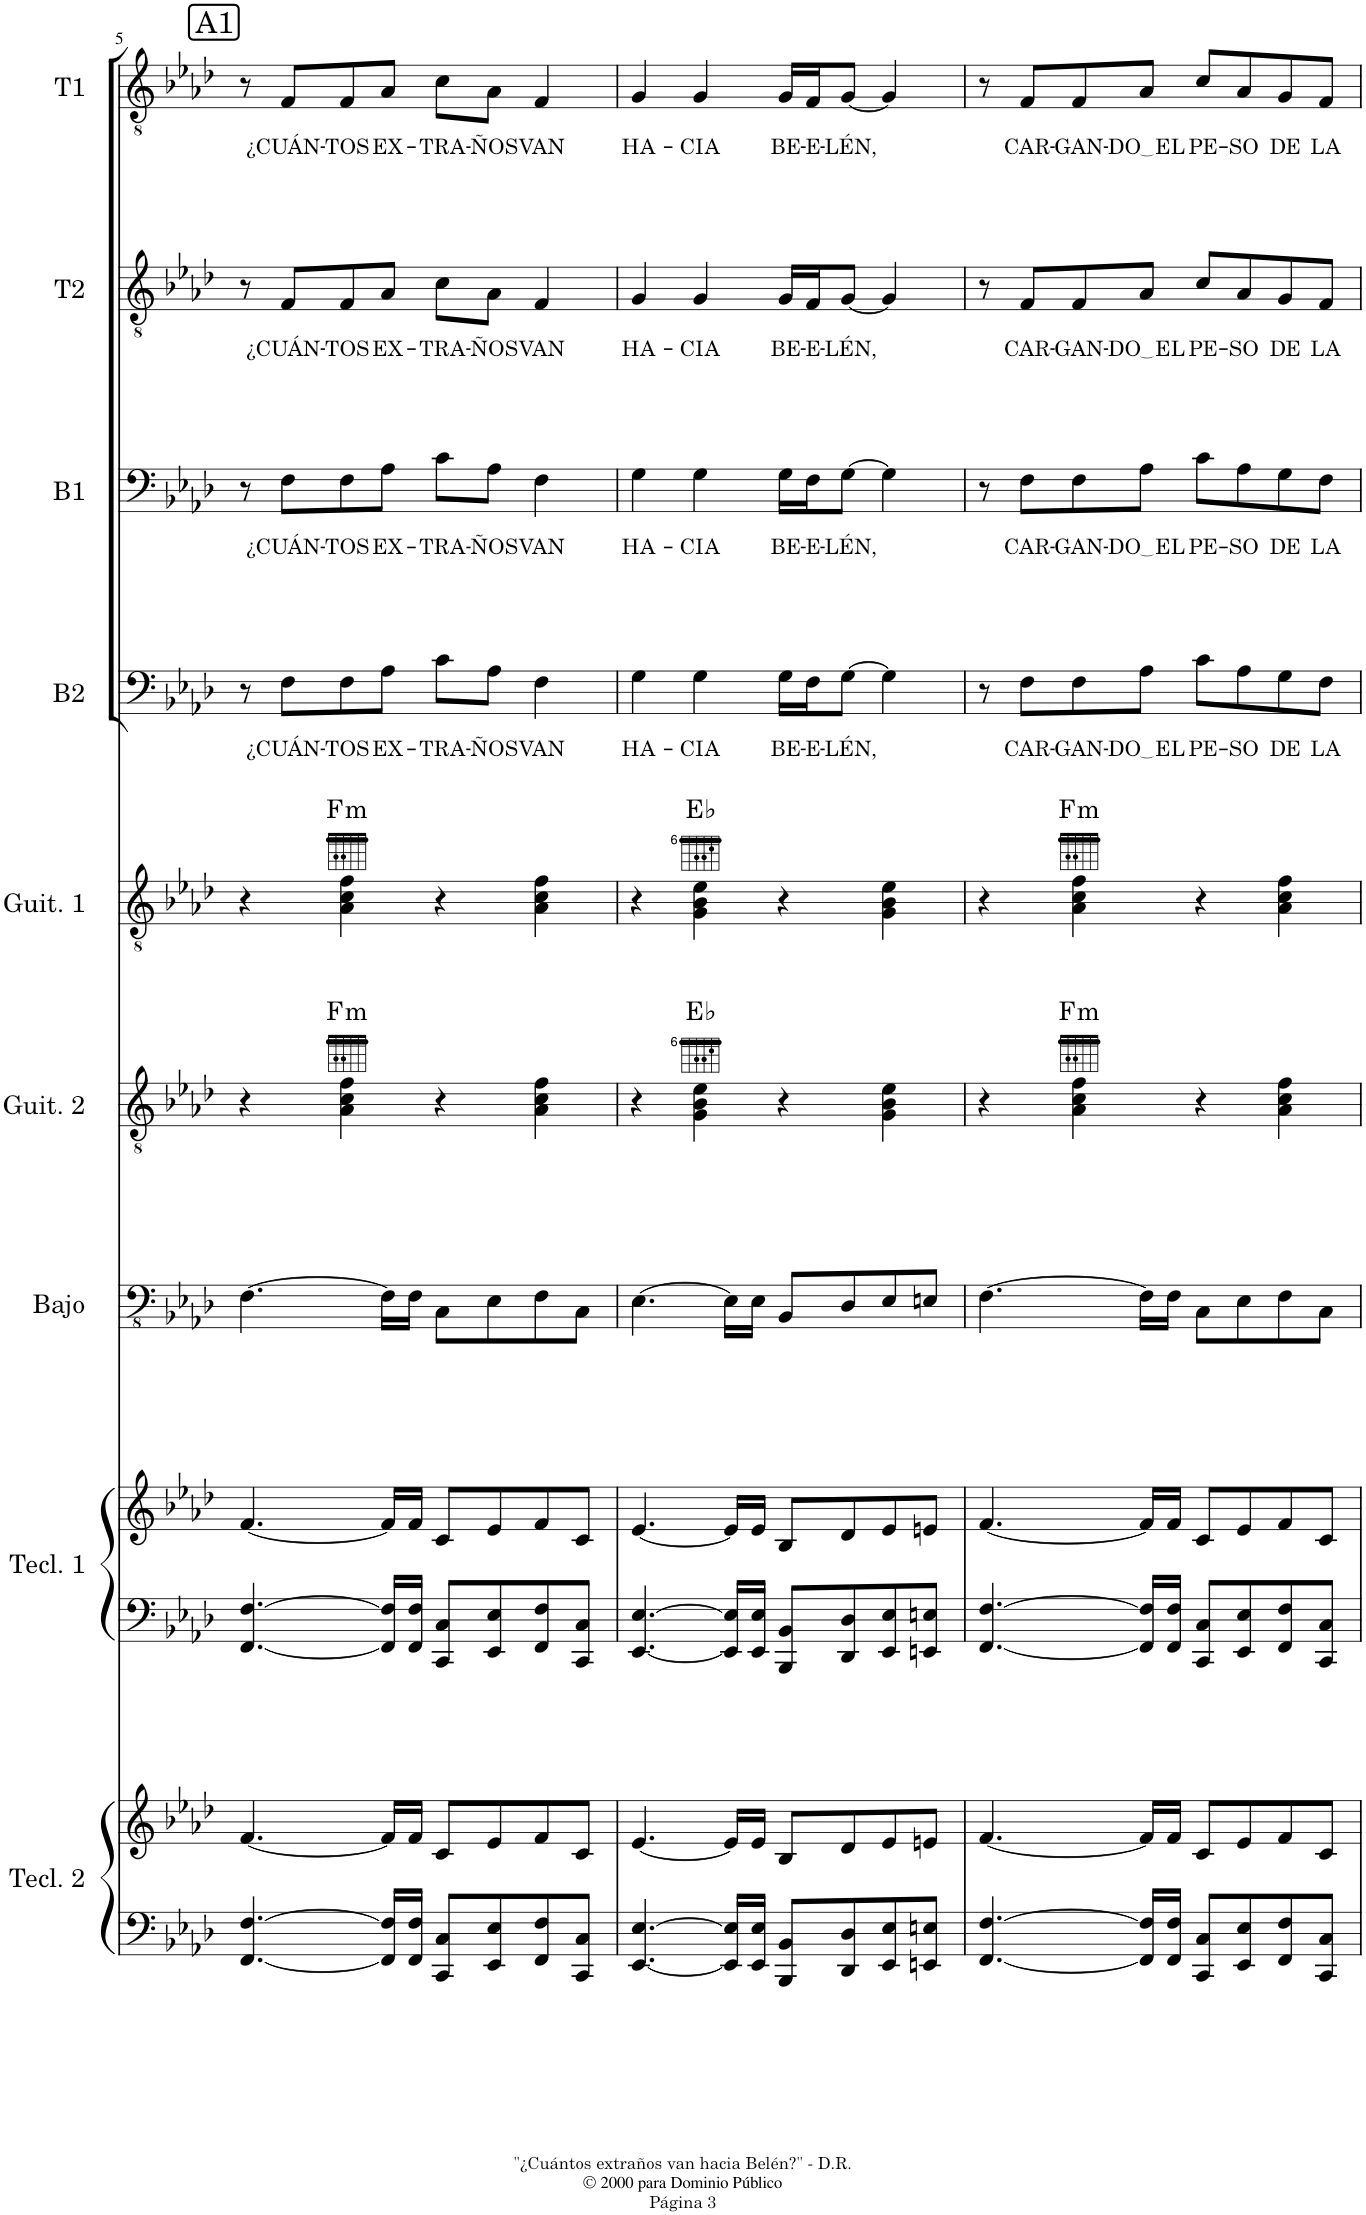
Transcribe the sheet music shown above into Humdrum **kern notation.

**kern	**kern	**kern	**kern	**kern	**kern	**harte	**kern	**harte	**kern	**text	**kern	**text	**kern	**text	**kern	**text
*part9	*part9	*part8	*part8	*part7	*part6	*part6	*part5	*part5	*part4	*part4	*part3	*part3	*part2	*part2	*part1	*part1
*staff11	*staff10	*staff9	*staff8	*staff7	*staff6	*	*staff5	*	*staff4	*staff4	*staff3	*staff3	*staff2	*staff2	*staff1	*staff1
*I"Teclado 2	*	*I"Teclado 1	*	*I"Bajo acústico	*I"Guitarra 2	*	*I"Guitarra 1	*	*I"Bajo	*	*I"Barítono	*	*I"2do Tenor	*	*I"1er Tenor	*
*I'Tecl. 2	*	*I'Tecl. 1	*	*I'Bajo	*I'Guit. 2	*	*I'Guit. 1	*	*I'B2	*	*I'B1	*	*I'T2	*	*I'T1	*
!!LO:PB:g=z
*clefF4	*clefG2	*clefF4	*clefG2	*clefFv4	*clefGv2	*	*clefGv2	*	*clefF4	*	*clefF4	*	*clefGv2	*	*clefGv2	*
*	*	*	*	*	*	*	*	*	*	*	*	*	*Trd4c7	*	*Trd4c7	*
*k[b-e-a-d-]	*k[b-e-a-d-]	*k[b-e-a-d-]	*k[b-e-a-d-]	*k[b-e-a-d-]	*k[b-e-a-d-]	*	*k[b-e-a-d-]	*	*k[b-e-a-d-]	*	*k[b-e-a-d-]	*	*k[b-e-a-d-]	*	*k[b-e-a-d-]	*
*M4/4	*M4/4	*M4/4	*M4/4	*M4/4	*M4/4	*	*M4/4	*	*M4/4	*	*M4/4	*	*M4/4	*	*M4/4	*
!!LO:REH:place=s1:a:cj:fs=14:t=A1
=5	=5	=5	=5	=5	=5	=5	=5	=5	=5	=5	=5	=5	=5	=5	=5	=5
[4.FF/ [4.F/	[4.f/	[4.FF/ [4.F/	[4.f/	[4.FF\	4r	.	4r	.	8r	.	8r	.	8r	.	8r	.
!	!	!	!	!	!	!	!	!	!	!LO:LY:b	!	!LO:LY:b	!	!LO:LY:b	!	!LO:LY:b
.	.	.	.	.	.	.	.	.	8F\L	¿CUÁN-	8F\L	¿CUÁN-	8F/L	¿CUÁN-	8F/L	¿CUÁN-
!	!	!	!	!	!	!LO:H:kt=m	!	!LO:H:kt=m	!	!LO:LY:b	!	!LO:LY:b	!	!LO:LY:b	!	!LO:LY:b
.	.	.	.	.	4A-\ 4c\ 4f\	F:min	4A-\ 4c\ 4f\	F:min	8F\	-TOS	8F\	-TOS	8F/	-TOS	8F/	-TOS
!	!	!	!	!	!	!	!	!	!	!LO:LY:b	!	!LO:LY:b	!	!LO:LY:b	!	!LO:LY:b
16FF/] 16F/]LL	16f/LL]	16FF/] 16F/]LL	16f/LL]	16FF\LL]	.	.	.	.	8A-\J	EX-	8A-\J	EX-	8A-/J	EX-	8A-/J	EX-
16FF/ 16F/JJ	16f/JJ	16FF/ 16F/JJ	16f/JJ	16FF\JJ	.	.	.	.	.	.	.	.	.	.	.	.
!	!	!	!	!	!	!	!	!	!	!LO:LY:b	!	!LO:LY:b	!	!LO:LY:b	!	!LO:LY:b
8CC/ 8C/L	8c/L	8CC/ 8C/L	8c/L	8CC\L	4r	.	4r	.	8c\L	-TRA-	8c\L	-TRA-	8c\L	-TRA-	8c\L	-TRA-
!	!	!	!	!	!	!	!	!	!	!LO:LY:b	!	!LO:LY:b	!	!LO:LY:b	!	!LO:LY:b
8EE-/ 8E-/	8e-/	8EE-/ 8E-/	8e-/	8EE-\	.	.	.	.	8A-\J	-ÑOS	8A-\J	-ÑOS	8A-\J	-ÑOS	8A-\J	-ÑOS
!	!	!	!	!	!	!	!	!	!	!LO:LY:b	!	!LO:LY:b	!	!LO:LY:b	!	!LO:LY:b
8FF/ 8F/	8f/	8FF/ 8F/	8f/	8FF\	4A-\ 4c\ 4f\	.	4A-\ 4c\ 4f\	.	4F\	VAN	4F\	VAN	4F/	VAN	4F/	VAN
8CC/ 8C/J	8c/J	8CC/ 8C/J	8c/J	8CC\J	.	.	.	.	.	.	.	.	.	.	.	.
=6	=6	=6	=6	=6	=6	=6	=6	=6	=6	=6	=6	=6	=6	=6	=6	=6
!	!	!	!	!	!	!	!	!	!	!LO:LY:b	!	!LO:LY:b	!	!LO:LY:b	!	!LO:LY:b
[4.EE-/ [4.E-/	[4.e-/	[4.EE-/ [4.E-/	[4.e-/	[4.EE-\	4r	.	4r	.	4G\	HA-	4G\	HA-	4G/	HA-	4G/	HA-
!	!	!	!	!	!	!	!	!	!	!LO:LY:b	!	!LO:LY:b	!	!LO:LY:b	!	!LO:LY:b
.	.	.	.	.	4G\ 4B-\ 4e-\	Eb:maj	4G\ 4B-\ 4e-\	Eb:maj	4G\	-CIA	4G\	-CIA	4G/	-CIA	4G/	-CIA
16EE-/] 16E-/]LL	16e-/LL]	16EE-/] 16E-/]LL	16e-/LL]	16EE-\LL]	.	.	.	.	.	.	.	.	.	.	.	.
16EE-/ 16E-/JJ	16e-/JJ	16EE-/ 16E-/JJ	16e-/JJ	16EE-\JJ	.	.	.	.	.	.	.	.	.	.	.	.
!	!	!	!	!	!	!	!	!	!	!LO:LY:b	!	!LO:LY:b	!	!LO:LY:b	!	!LO:LY:b
8BBB-/ 8BB-/L	8B-/L	8BBB-/ 8BB-/L	8B-/L	8BBB-/L	4r	.	4r	.	16G\LL	BE-	16G\LL	BE-	16G/LL	BE-	16G/LL	BE-
!	!	!	!	!	!	!	!	!	!	!LO:LY:b	!	!LO:LY:b	!	!LO:LY:b	!	!LO:LY:b
.	.	.	.	.	.	.	.	.	16F\J	-E-	16F\J	-E-	16F/J	-E-	16F/J	-E-
!	!	!	!	!	!	!	!	!	!	!LO:LY:b	!	!LO:LY:b	!	!LO:LY:b	!	!LO:LY:b
8DD-/ 8D-/	8d-/	8DD-/ 8D-/	8d-/	8DD-/	.	.	.	.	[8G\J	-LÉN,	[8G\J	-LÉN,	[8G/J	-LÉN,	[8G/J	-LÉN,
8EE-/ 8E-/	8e-/	8EE-/ 8E-/	8e-/	8EE-/	4G\ 4B-\ 4e-\	.	4G\ 4B-\ 4e-\	.	4G\]	.	4G\]	.	4G/]	.	4G/]	.
8EEn/ 8En/J	8en/J	8EEn/ 8En/J	8en/J	8EEn/J	.	.	.	.	.	.	.	.	.	.	.	.
=7	=7	=7	=7	=7	=7	=7	=7	=7	=7	=7	=7	=7	=7	=7	=7	=7
[4.FF/ [4.F/	[4.f/	[4.FF/ [4.F/	[4.f/	[4.FF\	4r	.	4r	.	8r	.	8r	.	8r	.	8r	.
!	!	!	!	!	!	!	!	!	!	!LO:LY:b	!	!LO:LY:b	!	!LO:LY:b	!	!LO:LY:b
.	.	.	.	.	.	.	.	.	8F\L	CAR-	8F\L	CAR-	8F/L	CAR-	8F/L	CAR-
!	!	!	!	!	!	!LO:H:kt=m	!	!LO:H:kt=m	!	!LO:LY:b	!	!LO:LY:b	!	!LO:LY:b	!	!LO:LY:b
.	.	.	.	.	4A-\ 4c\ 4f\	F:min	4A-\ 4c\ 4f\	F:min	8F\	-GAN-	8F\	-GAN-	8F/	-GAN-	8F/	-GAN-
!	!	!	!	!	!	!	!	!	!	!LO:LY:b	!	!LO:LY:b	!	!LO:LY:b	!	!LO:LY:b
16FF/] 16F/]LL	16f/LL]	16FF/] 16F/]LL	16f/LL]	16FF\LL]	.	.	.	.	8A-\J	DO EL	8A-\J	DO EL	8A-/J	DO EL	8A-/J	DO EL
16FF/ 16F/JJ	16f/JJ	16FF/ 16F/JJ	16f/JJ	16FF\JJ	.	.	.	.	.	.	.	.	.	.	.	.
!	!	!	!	!	!	!	!	!	!	!LO:LY:b	!	!LO:LY:b	!	!LO:LY:b	!	!LO:LY:b
8CC/ 8C/L	8c/L	8CC/ 8C/L	8c/L	8CC\L	4r	.	4r	.	8c\L	PE-	8c\L	PE-	8c/L	PE-	8c/L	PE-
!	!	!	!	!	!	!	!	!	!	!LO:LY:b	!	!LO:LY:b	!	!LO:LY:b	!	!LO:LY:b
8EE-/ 8E-/	8e-/	8EE-/ 8E-/	8e-/	8EE-\	.	.	.	.	8A-\	-SO	8A-\	-SO	8A-/	-SO	8A-/	-SO
!	!	!	!	!	!	!	!	!	!	!LO:LY:b	!	!LO:LY:b	!	!LO:LY:b	!	!LO:LY:b
8FF/ 8F/	8f/	8FF/ 8F/	8f/	8FF\	4A-\ 4c\ 4f\	.	4A-\ 4c\ 4f\	.	8G\	DE	8G\	DE	8G/	DE	8G/	DE
!	!	!	!	!	!	!	!	!	!	!LO:LY:b	!	!LO:LY:b	!	!LO:LY:b	!	!LO:LY:b
8CC/ 8C/J	8c/J	8CC/ 8C/J	8c/J	8CC\J	.	.	.	.	8F\J	LA	8F\J	LA	8F/J	LA	8F/J	LA
=	=	=	=	=	=	=	=	=	=	=	=	=	=	=	=	=
*-	*-	*-	*-	*-	*-	*-	*-	*-	*-	*-	*-	*-	*-	*-	*-	*-
